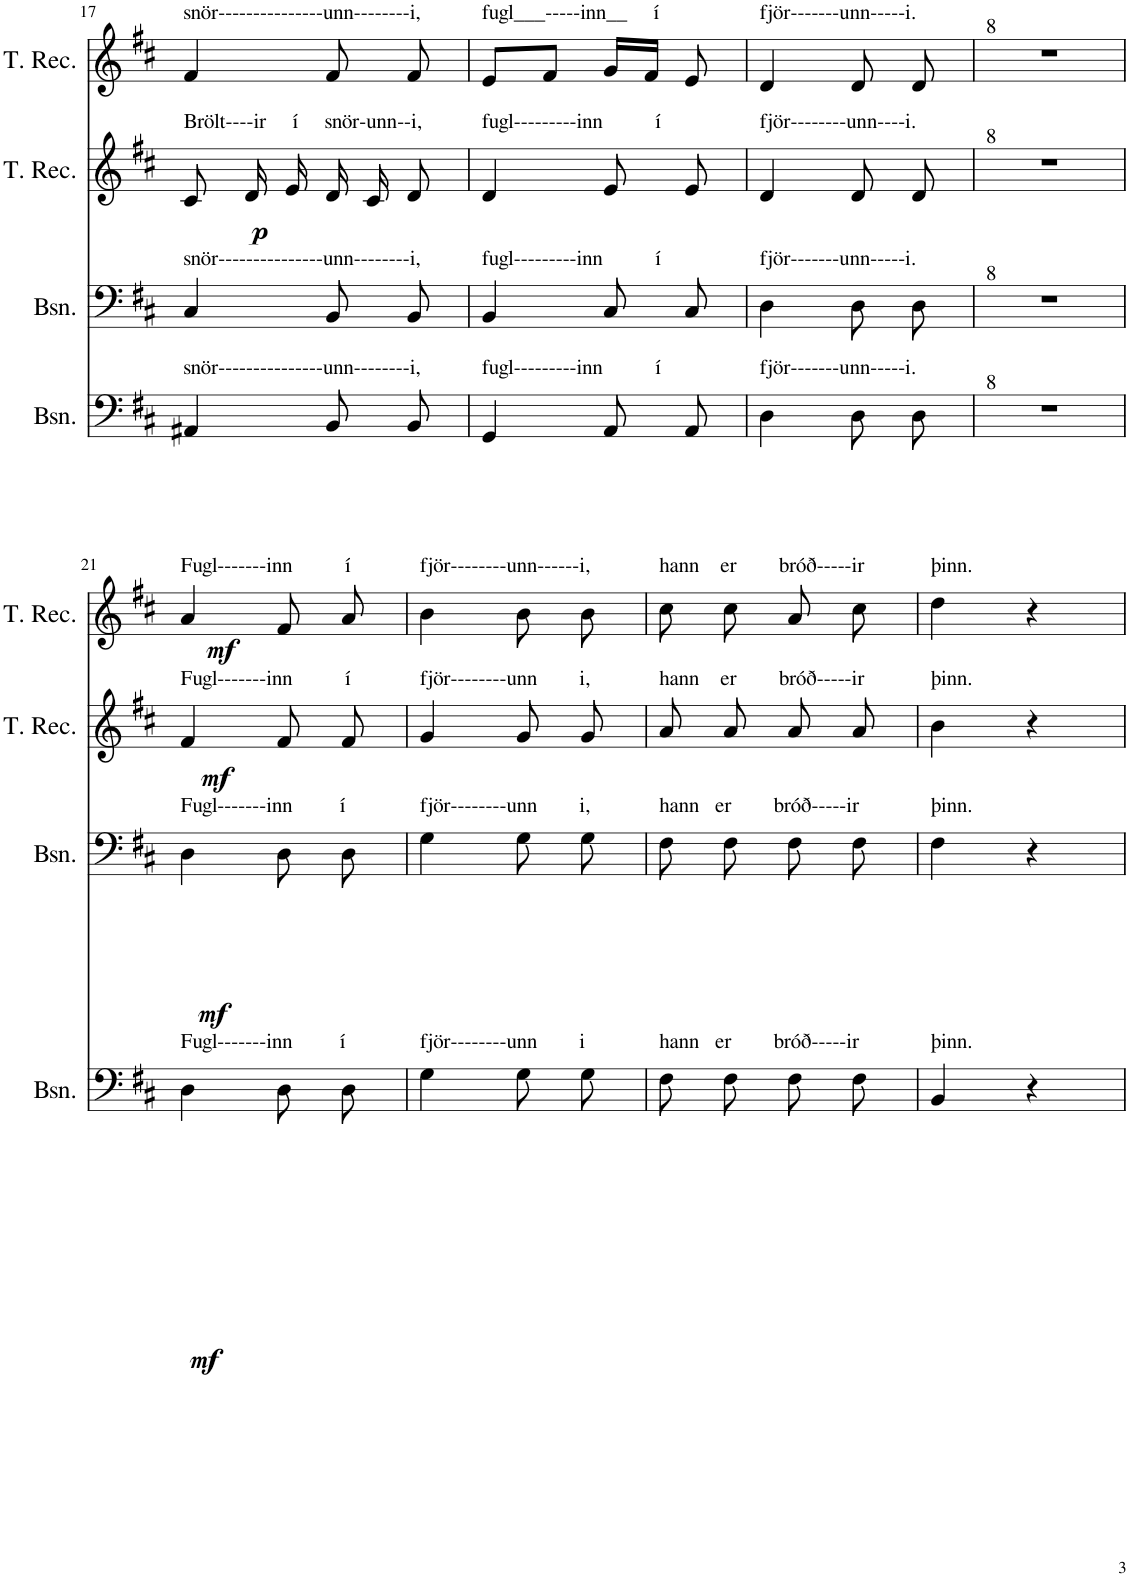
**kern	**dynam	**kern	**dynam	**kern	**dynam	**kern	**dynam
*part4	*part4	*part3	*part3	*part2	*part2	*part1	*part1
*staff4	*staff4	*staff3	*staff3	*staff2	*staff2	*staff1	*staff1
*I"Bassoon	*	*I"Bassoon	*	*I"Tenor Recorder	*	*I"Tenor Recorder	*
*I'Bsn.	*	*I'Bsn.	*	*I'T. Rec.	*	*I'T. Rec.	*
!!LO:PB:g=z
*clefF4	*	*clefF4	*	*clefG2	*	*clefG2	*
*k[f#c#]	*	*k[f#c#]	*	*k[f#c#]	*	*k[f#c#]	*
*M2/4	*	*M2/4	*	*M2/4	*	*M2/4	*
=17	=17	=17	=17	=17	=17	=17	=17
!	!	!	!	!	!	!LO:TX:a:t=snör---------------unn--------i,	!
!	!	!	!	!LO:TX:a:t=Brölt----ir     í     snör-unn--i,	!	!	!
!	!	!LO:TX:a:t=snör---------------unn--------i,	!	!	!	!	!
!LO:TX:a:t=snör---------------unn--------i,	!	!	!	!	!	!	!
!	!	!	!	!	!LO:DY:b	!	!
4AA#X/	.	4C#/	.	8c#/L	p	4f#/	.
.	.	.	.	16d/L	.	.	.
.	.	.	.	16e/JJ	.	.	.
8BB/L	.	8BB/L	.	16d/LL	.	8f#/	.
.	.	.	.	16c#/J	.	.	.
8BB/J	.	8BB/J	.	8d/J	.	8f#/	.
=18	=18	=18	=18	=18	=18	=18	=18
!	!	!	!	!	!	!LO:TX:a:t=fugl___-----inn__     í	!
!	!	!	!	!LO:TX:a:t=fugl---------inn          í	!	!	!
!	!	!LO:TX:a:t=fugl---------inn          í	!	!	!	!	!
!LO:TX:a:t=fugl---------inn          í	!	!	!	!	!	!	!
4GG/	.	4BB/	.	4d/	.	8e/L	.
.	.	.	.	.	.	8f#/J	.
8AA/L	.	8C#/L	.	8e/L	.	16g/LL	.
.	.	.	.	.	.	16f#/JJ	.
8AA/J	.	8C#/J	.	8e/J	.	8e/	.
=19	=19	=19	=19	=19	=19	=19	=19
!	!	!	!	!	!	!LO:TX:a:t=fjör-------unn-----i.	!
!	!	!	!	!LO:TX:a:t=fjör--------unn----i.	!	!	!
!	!	!LO:TX:a:t=fjör-------unn-----i.	!	!	!	!	!
!LO:TX:a:t=fjör-------unn-----i.	!	!	!	!	!	!	!
4D\	.	4D\	.	4d/	.	4d/	.
8D\L	.	8D\L	.	8d/L	.	8d/	.
8D\J	.	8D\J	.	8d/J	.	8d/	.
=20	=20	=20	=20	=20	=20	=20	=20
!	!	!	!	!	!	!LO:TX:a:t=8	!
!	!	!	!	!LO:TX:a:t=8	!	!	!
!	!	!LO:TX:a:t=8	!	!	!	!	!
!LO:TX:a:t=8	!	!	!	!	!	!	!
2r	.	2r	.	2r	.	2r	.
!!LO:LB:g=z
=21	=21	=21	=21	=21	=21	=21	=21
!	!	!	!	!	!	!LO:TX:a:t=Fugl-------inn          í	!
!	!	!	!	!LO:TX:a:t=Fugl-------inn          í	!	!	!
!	!	!LO:TX:a:t=Fugl-------inn         í	!	!	!	!	!
!LO:TX:a:t=Fugl-------inn         í	!	!	!	!	!	!	!
!	!LO:DY:b	!	!LO:DY:b	!	!LO:DY:b	!	!LO:DY:b
4D\	mf	4D\	mf	4f#/	mf	4a/	mf
8D\L	.	8D\L	.	8f#/L	.	8f#/	.
8D\J	.	8D\J	.	8f#/J	.	8a/	.
=22	=22	=22	=22	=22	=22	=22	=22
!	!	!	!	!	!	!LO:TX:a:t=fjör--------unn------i,	!
!	!	!	!	!LO:TX:a:t=fjör--------unn        i,	!	!	!
!	!	!LO:TX:a:t=fjör--------unn        i,	!	!	!	!	!
!LO:TX:a:t=fjör--------unn        i	!	!	!	!	!	!	!
4G\	.	4G\	.	4g/	.	4b\	.
8G\L	.	8G\L	.	8g/L	.	8b\	.
8G\J	.	8G\J	.	8g/J	.	8b\	.
=23	=23	=23	=23	=23	=23	=23	=23
!	!	!	!	!	!	!LO:TX:a:t=hann    er        bróð-----ir	!
!	!	!	!	!LO:TX:a:t=hann    er        bróð-----ir	!	!	!
!	!	!LO:TX:a:t=hann   er        bróð-----ir	!	!	!	!	!
!LO:TX:a:t=hann   er        bróð-----ir	!	!	!	!	!	!	!
8F#\L	.	8F#\L	.	8a/L	.	8cc#\	.
8F#\J	.	8F#\J	.	8a/J	.	8cc#\	.
8F#\L	.	8F#\L	.	8a/L	.	8a/	.
8F#\J	.	8F#\J	.	8a/J	.	8cc#\	.
=24	=24	=24	=24	=24	=24	=24	=24
!	!	!	!	!	!	!LO:TX:a:t=þinn.	!
!	!	!	!	!LO:TX:a:t=þinn.	!	!	!
!	!	!LO:TX:a:t=þinn.	!	!	!	!	!
!LO:TX:a:t=þinn.	!	!	!	!	!	!	!
4BB/	.	4F#\	.	4b\	.	4dd\	.
4r	.	4r	.	4r	.	4r	.
=	=	=	=	=	=	=	=
*-	*-	*-	*-	*-	*-	*-	*-
